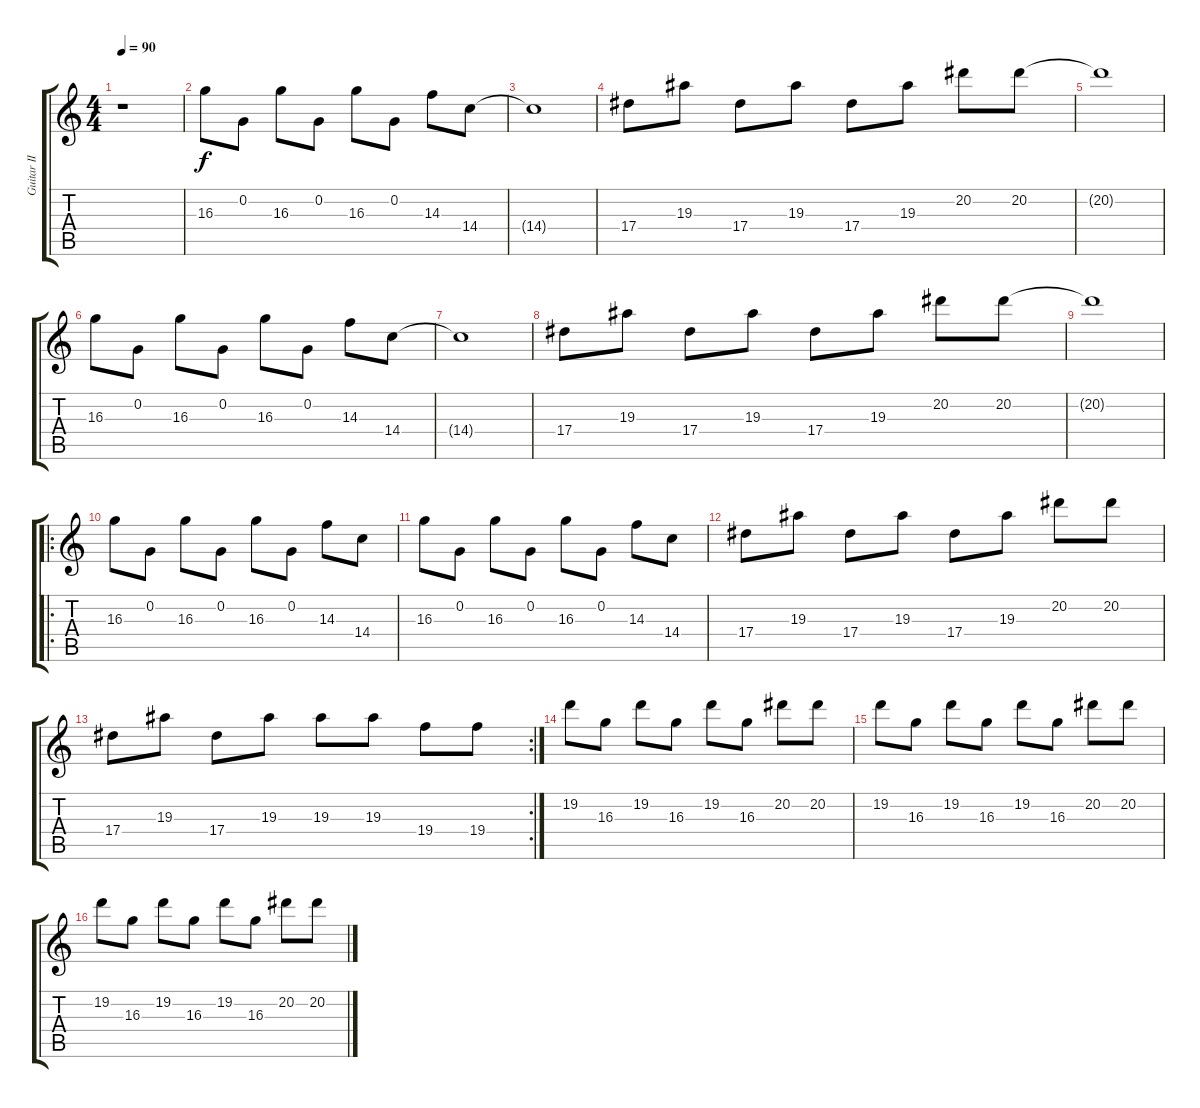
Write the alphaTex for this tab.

\track ("Guitar II" "Guitar II") {instrument distortionguitar}
\staff {score tabs}
\tuning (C4 G3 Eb3 Bb2 F2 C2) {hide}
\ts (4 4)
\tempo 90
\clef g2
\ks c
r.1{dy f volume 0 instrument distortionguitar} |
16.3.8{volume 6} 0.2.8 16.3.8 0.2.8 16.3.8 0.2.8 14.3.8 14.4.8 |
14.4{t}.1{volume 8} |
17.4.8{volume 10} 19.3.8 17.4.8 19.3.8 17.4.8 19.3.8 20.2.8 20.2.8 |
20.2{t}.1{volume 12} |
16.3.8 0.2.8 16.3.8 0.2.8 16.3.8 0.2.8 14.3.8 14.4.8 |
14.4{t}.1 |
17.4.8 19.3.8 17.4.8 19.3.8 17.4.8 19.3.8 20.2.8 20.2.8 |
20.2{t}.1 |
\ro
16.3.8 0.2.8 16.3.8 0.2.8 16.3.8 0.2.8 14.3.8 14.4.8 |
16.3.8 0.2.8 16.3.8 0.2.8 16.3.8 0.2.8 14.3.8 14.4.8 |
17.4.8 19.3.8 17.4.8 19.3.8 17.4.8 19.3.8 20.2.8 20.2.8 |
\rc 2
17.4.8 19.3.8 17.4.8 19.3.8 19.3.8 19.3.8 19.4.8 19.4.8 |
19.2.8 16.3.8 19.2.8 16.3.8 19.2.8 16.3.8 20.2.8 20.2.8 |
19.2.8 16.3.8 19.2.8 16.3.8 19.2.8 16.3.8 20.2.8 20.2.8 |
19.2.8 16.3.8 19.2.8 16.3.8 19.2.8 16.3.8 20.2.8 20.2.8
